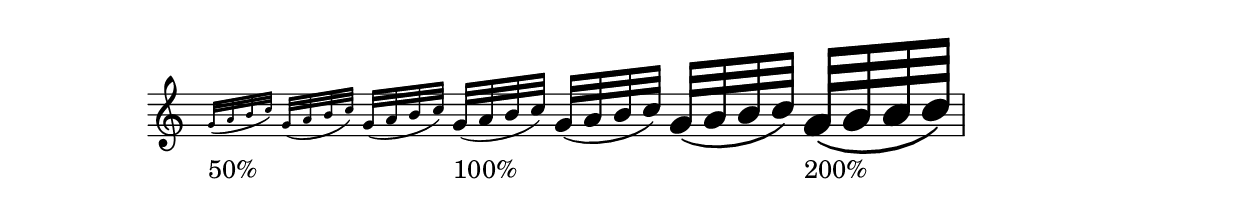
\version "2.19.8"

\header {
  texidoc = "Slurs should be scaled along with notation size when
using the @code{\magnifyMusic} command.  They can get thicker than
the default, but not thinner."
}

\score {
  \new Voice {
    \omit Staff.TimeSignature
    \time 7/8
    <<
      { \repeat unfold 7 \relative { g'32[( a b c)] } }
      {
        \magnifyMusic 0.50 s8
        \magnifyMusic 0.63 s
        \magnifyMusic 0.80 s
        \magnifyMusic 1.00 s
        \magnifyMusic 1.26 s
        \magnifyMusic 1.59 s
        \magnifyMusic 2.00 s
      }
    >>
  }
  \addlyrics { "50%" _ _ "100%" _ _ "200%" }
}
